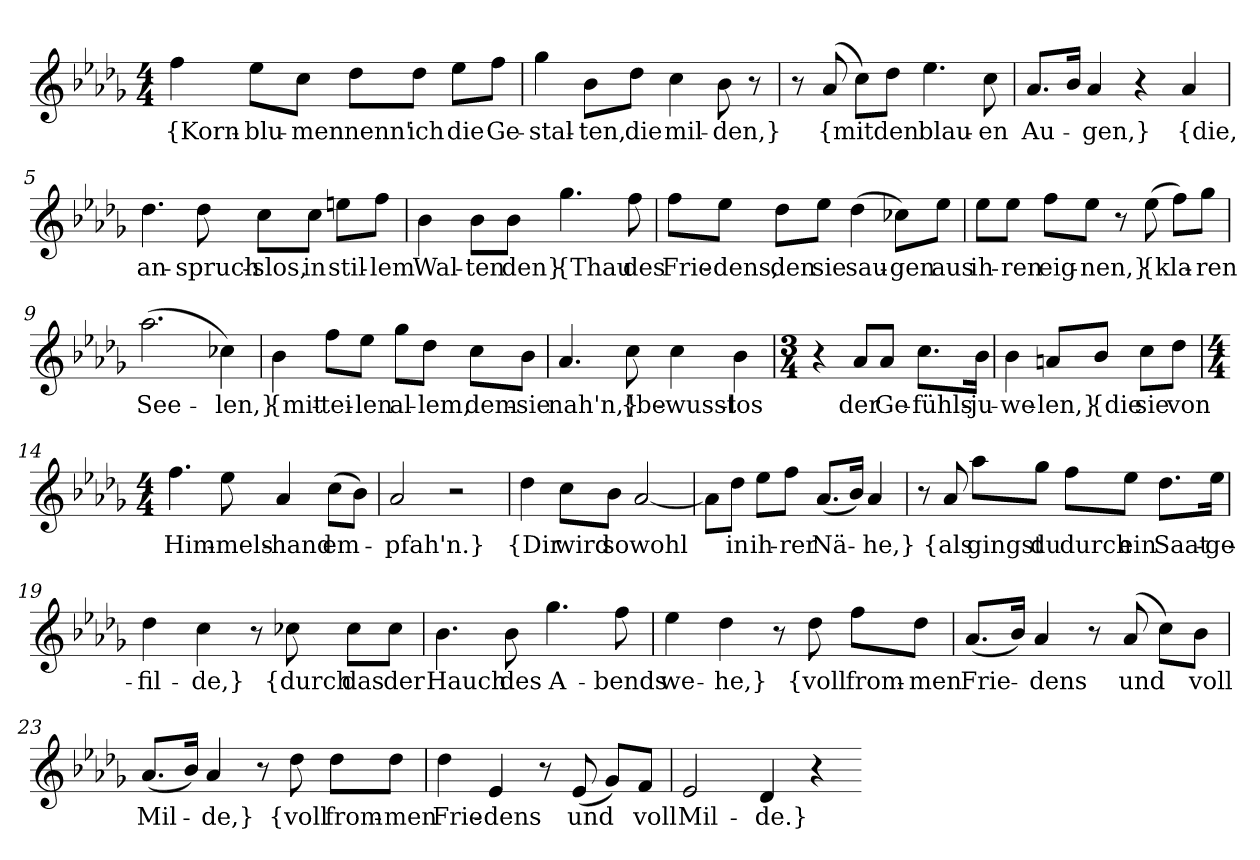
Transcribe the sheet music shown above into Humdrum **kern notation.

**kern	**text
*part1	*part1
*staff1	*staff1
*clefG2	*
*k[b-e-a-d-g-]	*
*M4/4	*
=1	=1
4ff	{Korn-
8ee-\L	-blu-
8cc\J	-men
8dd-\L	nenn'
8dd-\J	ich
8ee-\L	die
8ff\J	Ge-
=2	=2
4gg-	-stal-
8b-\L	-ten,
8dd-\J	die
4cc	mil-
8b-	-den,}
8r	.
=3	=3
8r	.
(8a-	{mit
8cc\L)	.
8dd-\J	den
4.ee-	blau-
8cc	-en
=4	=4
8.a-/L	Au-
16b-/Jk	.
4a-	-gen,}
4r	.
4a-	{die,
=5	=5
4.dd-	an-
8dd-	-spruch-
8cc\L	-slos,
8cc\J	in
8een\L	stil-
8ff\J	-lem
=6	=6
4b-	Wal-
8b-\L	-ten
8b-\J	den}
4.gg-	{Thau
8ff	des
=7	=7
8ff\L	Frie-
8ee-\J	-dens,
8dd-\L	den
8ee-\J	sie
(4dd-	sau-
8cc-X\L)	-gen
8ee-\J	aus
=8	=8
8ee-\L	ih-
8ee-\J	-ren
8ff\L	eig-
8ee-\J	-nen,}
8r	.
(8ee-	{kla-
8ff\L)	.
8gg-\J	-ren
=9	=9
(2.aa-	See-
4cc-X)	-len,}
=10	=10
4b-	{mit-
8ff\L	-tei-
8ee-\J	-len
8gg-\L	al-
8dd-\J	-lem,
8cc\L	dem-
8b-\J	-sie
=11	=11
4.a-	nah'n,}
8cc	{be-
4cc	-wusst-
4b-	-los
=12	=12
*M3/4	*
4r	.
8a-/L	der
8a-/J	Ge-
8.cc\L	-fühls-
16b-\Jk	-ju-
=13	=13
4b-	-we-
8an/L	-len,}
8b-/J	{die
8cc\L	sie
8dd-\J	von
=14	=14
*M4/4	*
4.ff	Him-
8ee-	-mels-
4a-	-hand
(8cc\L	em-
8b-\J)	.
=15	=15
2a-	-pfah'n.}
2r	.
=16	=16
4dd-	{Dir
8cc\L	wird
8b-\J	so
[2a-	wohl
=17	=17
8a-\L]	.
8dd-\J	in
8ee-\L	ih-
8ff\J	-rer
(8.a-/L	Nä-
16b-/Jk)	.
4a-	-he,}
=18	=18
8r	.
8a-	{als
8aa-\L	gingst
8gg-\J	du
8ff\L	durch
8ee-\J	ein
8.dd-\L	Saat-
16ee-\Jk	-ge-
=19	=19
4dd-	-fil-
4cc	-de,}
8r	.
8cc-X	{durch
8cc-\L	das
8cc-\J	der
=20	=20
4.b-	Hauch
8b-	des
4.gg-	A-
8ff	-bends
=21	=21
4ee-	we-
4dd-	-he,}
8r	.
8dd-	{voll
8ff\L	from-
8dd-\J	-men
=22	=22
(8.a-/L	Frie-
16b-/Jk)	.
4a-	-dens
8r	.
(8a-	und
8cc\L)	.
8b-\J	voll
=23	=23
(8.a-/L	Mil-
16b-/Jk)	.
4a-	-de,}
8r	.
8dd-	{voll
8dd-\L	from-
8dd-\J	-men
=24	=24
4dd-	Frie-
4e-	-dens
8r	.
(8e-	und
8g-/L)	.
8f/J	voll
=25	=25
2e-	Mil-
4d-	-de.}
4r	.
=-	=-
*-	*-
